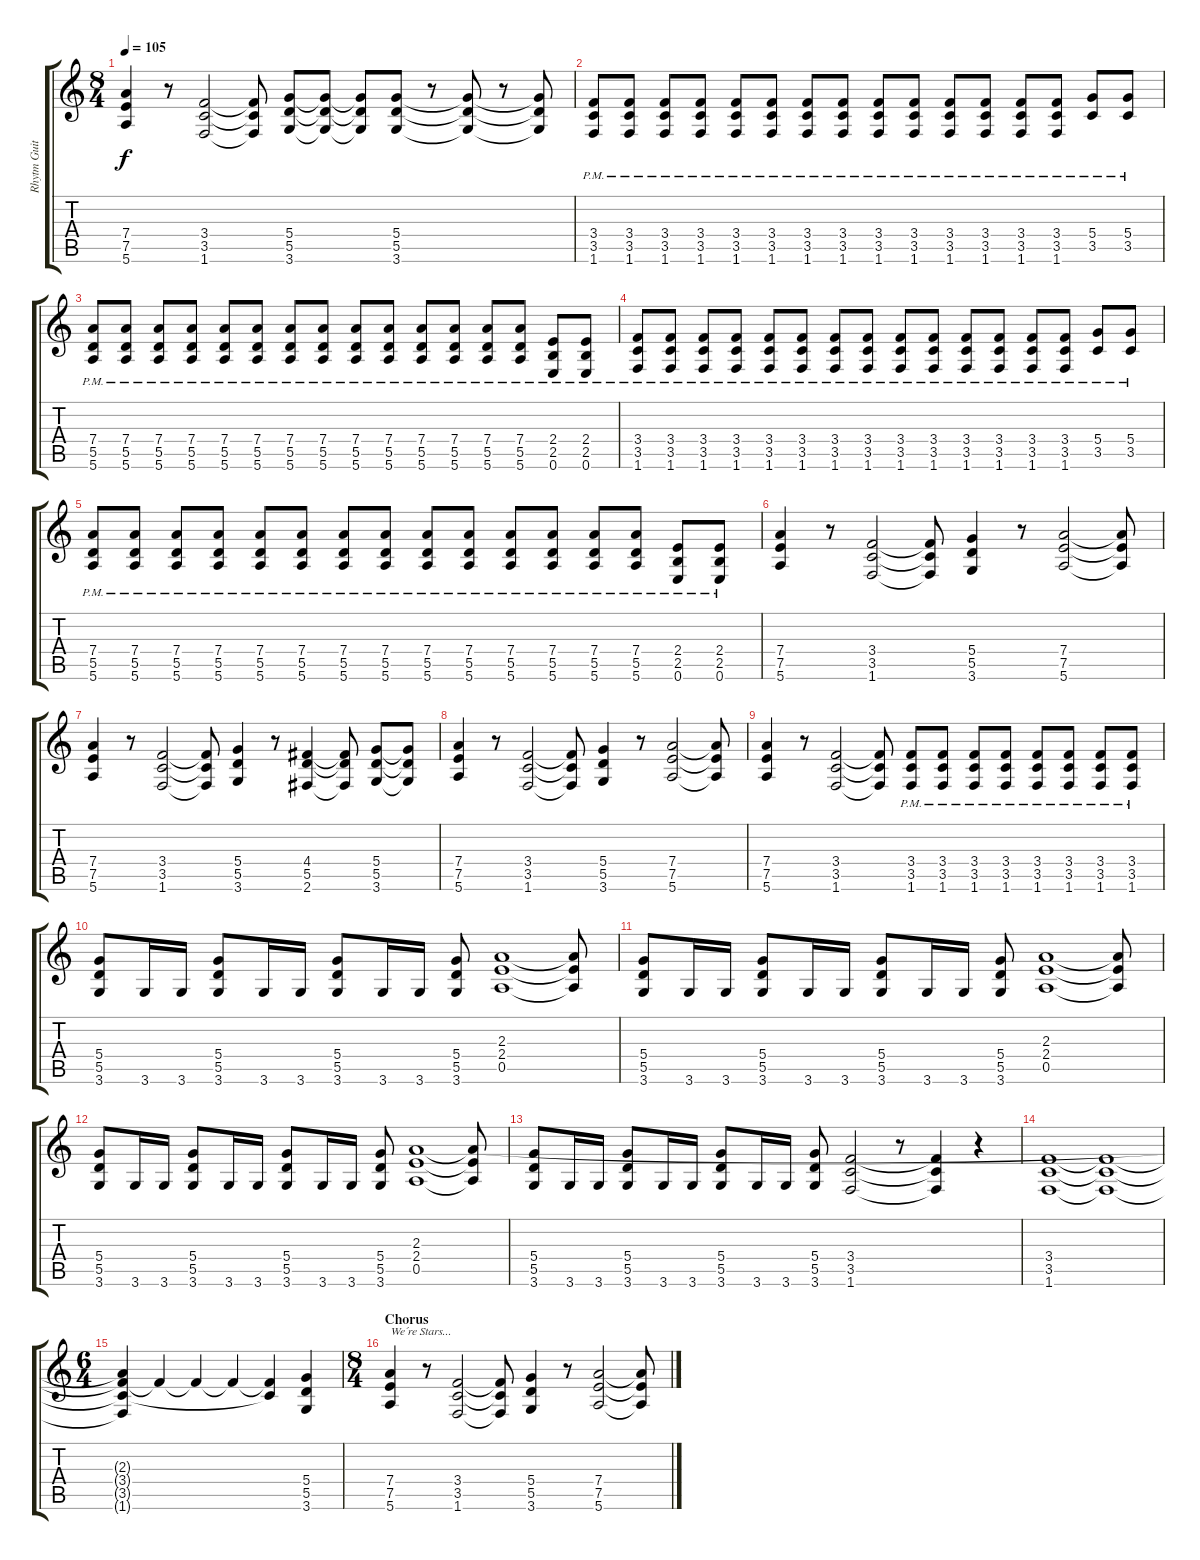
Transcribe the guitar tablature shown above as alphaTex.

\track ("Rhytm Guitar 1" "Rhytm Guit") {instrument distortionguitar}
\staff {score tabs}
\tuning (E4 B3 G3 D3 A2 E2) {hide}
\ts (8 4)
\tempo 105
\clef g2
\ks c
(7.4 7.5 5.6).4{dy f} r.8 (3.4 3.5 1.6).2 (3.4{t} 3.5{t} 1.6{t}).8 (5.4 5.5 3.6).8 (5.4{t} 5.5{t} 3.6{t}).8 (5.4{t} 5.5{t} 3.6{t}).8 (5.4 5.5 3.6).8 r.8 (5.4{t} 5.5{t} 3.6{t}).8 r.8 (5.4{t} 5.5{t} 3.6{t}).8 |
(3.4{pm} 3.5{pm} 1.6{pm}).8 (3.4{pm} 3.5{pm} 1.6{pm}).8 (3.4{pm} 3.5{pm} 1.6{pm}).8 (3.4{pm} 3.5{pm} 1.6{pm}).8 (3.4{pm} 3.5{pm} 1.6{pm}).8 (3.4{pm} 3.5{pm} 1.6{pm}).8 (3.4{pm} 3.5{pm} 1.6{pm}).8 (3.4{pm} 3.5{pm} 1.6{pm}).8 (3.4{pm} 3.5{pm} 1.6{pm}).8 (3.4{pm} 3.5{pm} 1.6{pm}).8 (3.4{pm} 3.5{pm} 1.6{pm}).8 (3.4{pm} 3.5{pm} 1.6{pm}).8 (3.4{pm} 3.5{pm} 1.6{pm}).8 (3.4{pm} 3.5{pm} 1.6{pm}).8 (5.4{pm} 3.5{pm}).8 (5.4{pm} 3.5{pm}).8 |
(7.4{pm} 5.5{pm} 5.6{pm}).8 (7.4{pm} 5.5{pm} 5.6{pm}).8 (7.4{pm} 5.5{pm} 5.6{pm}).8 (7.4{pm} 5.5{pm} 5.6{pm}).8 (7.4{pm} 5.5{pm} 5.6{pm}).8 (7.4{pm} 5.5{pm} 5.6{pm}).8 (7.4{pm} 5.5{pm} 5.6{pm}).8 (7.4{pm} 5.5{pm} 5.6{pm}).8 (7.4{pm} 5.5{pm} 5.6{pm}).8 (7.4{pm} 5.5{pm} 5.6{pm}).8 (7.4{pm} 5.5{pm} 5.6{pm}).8 (7.4{pm} 5.5{pm} 5.6{pm}).8 (7.4{pm} 5.5{pm} 5.6{pm}).8 (7.4{pm} 5.5{pm} 5.6{pm}).8 (2.4{pm} 2.5{pm} 0.6{pm}).8 (2.4{pm} 2.5{pm} 0.6{pm}).8 |
(3.4{pm} 3.5{pm} 1.6{pm}).8 (3.4{pm} 3.5{pm} 1.6{pm}).8 (3.4{pm} 3.5{pm} 1.6{pm}).8 (3.4{pm} 3.5{pm} 1.6{pm}).8 (3.4{pm} 3.5{pm} 1.6{pm}).8 (3.4{pm} 3.5{pm} 1.6{pm}).8 (3.4{pm} 3.5{pm} 1.6{pm}).8 (3.4{pm} 3.5{pm} 1.6{pm}).8 (3.4{pm} 3.5{pm} 1.6{pm}).8 (3.4{pm} 3.5{pm} 1.6{pm}).8 (3.4{pm} 3.5{pm} 1.6{pm}).8 (3.4{pm} 3.5{pm} 1.6{pm}).8 (3.4{pm} 3.5{pm} 1.6{pm}).8 (3.4{pm} 3.5{pm} 1.6{pm}).8 (5.4{pm} 3.5{pm}).8 (5.4{pm} 3.5{pm}).8 |
(7.4{pm} 5.5{pm} 5.6{pm}).8 (7.4{pm} 5.5{pm} 5.6{pm}).8 (7.4{pm} 5.5{pm} 5.6{pm}).8 (7.4{pm} 5.5{pm} 5.6{pm}).8 (7.4{pm} 5.5{pm} 5.6{pm}).8 (7.4{pm} 5.5{pm} 5.6{pm}).8 (7.4{pm} 5.5{pm} 5.6{pm}).8 (7.4{pm} 5.5{pm} 5.6{pm}).8 (7.4{pm} 5.5{pm} 5.6{pm}).8 (7.4{pm} 5.5{pm} 5.6{pm}).8 (7.4{pm} 5.5{pm} 5.6{pm}).8 (7.4{pm} 5.5{pm} 5.6{pm}).8 (7.4{pm} 5.5{pm} 5.6{pm}).8 (7.4{pm} 5.5{pm} 5.6{pm}).8 (2.4{pm} 2.5{pm} 0.6{pm}).8 (2.4{pm} 2.5{pm} 0.6{pm}).8 |
(7.4 7.5 5.6).4 r.8 (3.4 3.5 1.6).2 (3.4{t} 3.5{t} 1.6{t}).8 (5.4 5.5 3.6).4 r.8 (7.4 7.5 5.6).2 (7.4{t} 7.5{t} 5.6{t}).8 |
(7.4 7.5 5.6).4 r.8 (3.4 3.5 1.6).2 (3.4{t} 3.5{t} 1.6{t}).8 (5.4 5.5 3.6).4 r.8 (4.4 5.5 2.6).4 (4.4{t} 5.5{t} 2.6{t}).8 (5.4 5.5 3.6).8 (5.4{t} 5.5{t} 3.6{t}).8 |
(7.4 7.5 5.6).4 r.8 (3.4 3.5 1.6).2 (3.4{t} 3.5{t} 1.6{t}).8 (5.4 5.5 3.6).4 r.8 (7.4 7.5 5.6).2 (7.4{t} 7.5{t} 5.6{t}).8 |
(7.4 7.5 5.6).4 r.8 (3.4 3.5 1.6).2 (3.4{t} 3.5{t} 1.6{t}).8 (3.4{pm} 3.5{pm} 1.6{pm}).8 (3.4{pm} 3.5{pm} 1.6{pm}).8 (3.4{pm} 3.5{pm} 1.6{pm}).8 (3.4{pm} 3.5{pm} 1.6{pm}).8 (3.4{pm} 3.5{pm} 1.6{pm}).8 (3.4{pm} 3.5{pm} 1.6{pm}).8 (3.4{pm} 3.5{pm} 1.6{pm}).8 (3.4{pm} 3.5{pm} 1.6{pm}).8 |
(5.4 5.5 3.6).8 3.6.16 3.6.16 (5.4 5.5 3.6).8 3.6.16 3.6.16 (5.4 5.5 3.6).8 3.6.16 3.6.16 (5.4 5.5 3.6).8 (2.3 2.4 0.5).1 (2.3{t} 2.4{t} 0.5{t}).8 |
(5.4 5.5 3.6).8 3.6.16 3.6.16 (5.4 5.5 3.6).8 3.6.16 3.6.16 (5.4 5.5 3.6).8 3.6.16 3.6.16 (5.4 5.5 3.6).8 (2.3 2.4 0.5).1 (2.3{t} 2.4{t} 0.5{t}).8 |
(5.4 5.5 3.6).8 3.6.16 3.6.16 (5.4 5.5 3.6).8 3.6.16 3.6.16 (5.4 5.5 3.6).8 3.6.16 3.6.16 (5.4 5.5 3.6).8 (2.3 2.4 0.5).1 (2.3{t} 2.4{t} 0.5{t}).8 |
(5.4 5.5 3.6).8 3.6.16 3.6.16 (5.4 5.5 3.6).8 3.6.16 3.6.16 (5.4 5.5 3.6).8 3.6.16 3.6.16 (5.4 5.5 3.6).8 (3.4 3.5 1.6).2 r.8 (3.4{t} 3.5{t} 1.6{t}).4 r.4 |
(3.4 3.5 1.6).1 (3.4{t} 3.5{t} 1.6{t}).1 |
\ts (6 4)
(2.3{t} 3.4{t} 3.5{t} 1.6{t}).4 3.4{t}.4 3.4{t}.4 3.4{t}.4 (3.4{t} 3.5{t}).4 (5.4 5.5 3.6).4 |
\ts (8 4)
\section ("" "Chorus")
(7.4 7.5 5.6).4{txt "We´re Stars..."} r.8 (3.4 3.5 1.6).2 (3.4{t} 3.5{t} 1.6{t}).8 (5.4 5.5 3.6).4 r.8 (7.4 7.5 5.6).2 (7.4{t} 7.5{t} 5.6{t}).8
